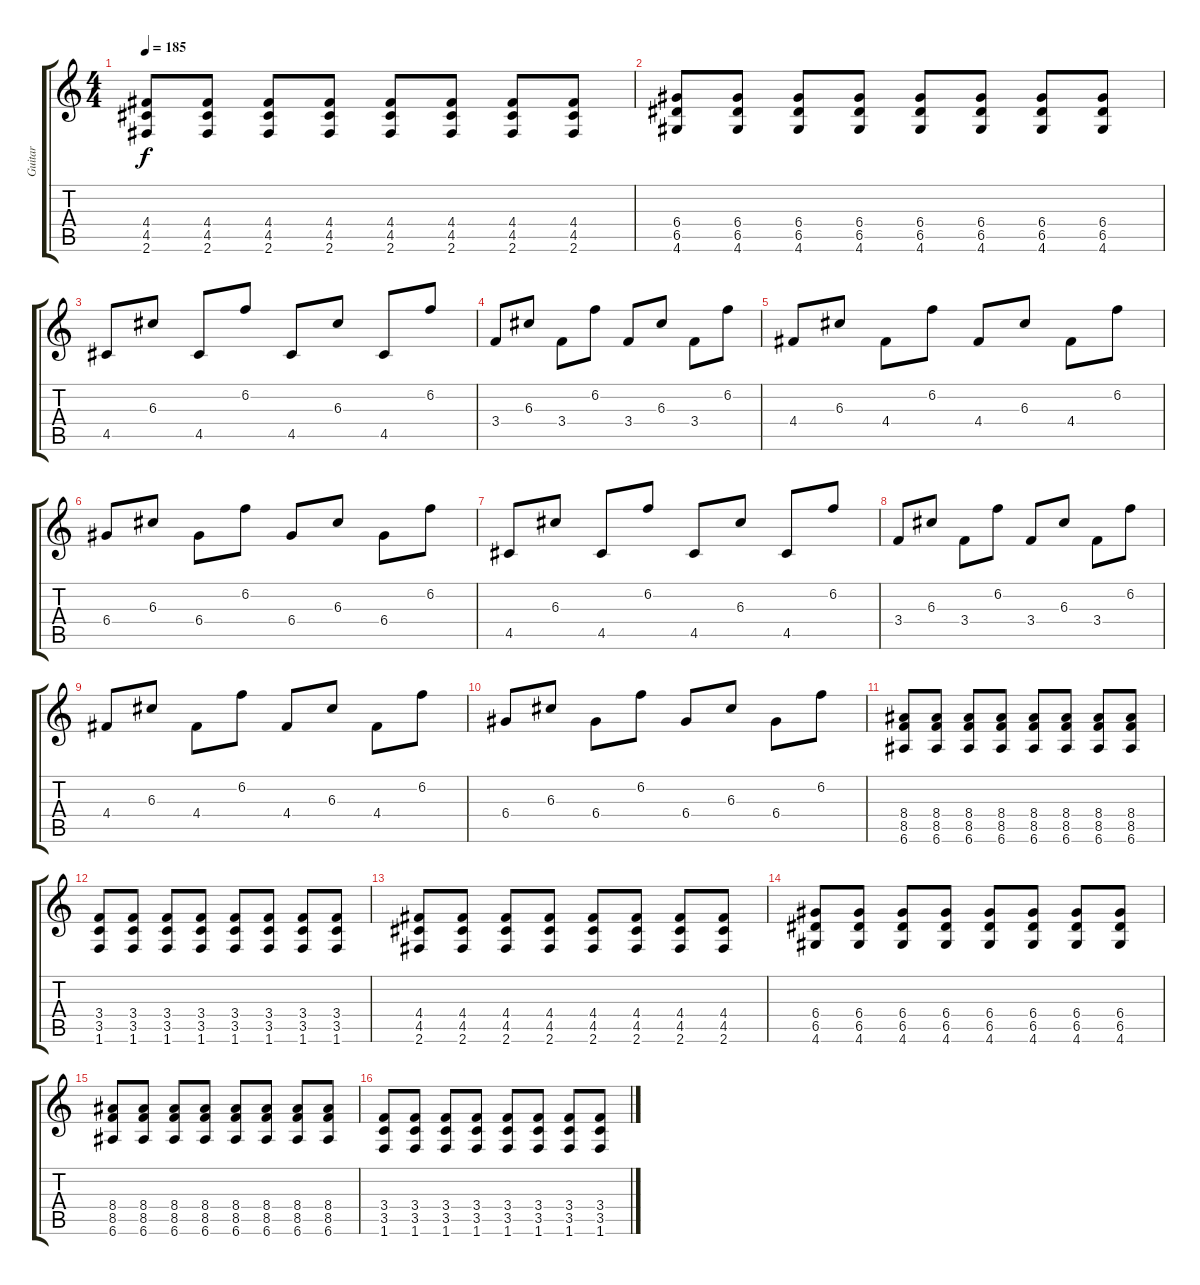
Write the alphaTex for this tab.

\track ("Guitar " "Guitar ") {instrument distortionguitar}
\staff {score tabs}
\tuning (E4 B3 G3 D3 A2 E2) {hide}
\ts (4 4)
\tempo 185
\clef g2
\ks c
(4.4 4.5 2.6).8{dy f} (4.4 4.5 2.6).8 (4.4 4.5 2.6).8 (4.4 4.5 2.6).8 (4.4 4.5 2.6).8 (4.4 4.5 2.6).8 (4.4 4.5 2.6).8 (4.4 4.5 2.6).8 |
(6.4 6.5 4.6).8 (6.4 6.5 4.6).8 (6.4 6.5 4.6).8 (6.4 6.5 4.6).8 (6.4 6.5 4.6).8 (6.4 6.5 4.6).8 (6.4 6.5 4.6).8 (6.4 6.5 4.6).8 |
4.5.8 6.3.8 4.5.8 6.2.8 4.5.8 6.3.8 4.5.8 6.2.8 |
3.4.8 6.3.8 3.4.8 6.2.8 3.4.8 6.3.8 3.4.8 6.2.8 |
4.4.8 6.3.8 4.4.8 6.2.8 4.4.8 6.3.8 4.4.8 6.2.8 |
6.4.8 6.3.8 6.4.8 6.2.8 6.4.8 6.3.8 6.4.8 6.2.8 |
4.5.8 6.3.8 4.5.8 6.2.8 4.5.8 6.3.8 4.5.8 6.2.8 |
3.4.8 6.3.8 3.4.8 6.2.8 3.4.8 6.3.8 3.4.8 6.2.8 |
4.4.8 6.3.8 4.4.8 6.2.8 4.4.8 6.3.8 4.4.8 6.2.8 |
6.4.8 6.3.8 6.4.8 6.2.8 6.4.8 6.3.8 6.4.8 6.2.8 |
(8.4 8.5 6.6).8 (8.4 8.5 6.6).8 (8.4 8.5 6.6).8 (8.4 8.5 6.6).8 (8.4 8.5 6.6).8 (8.4 8.5 6.6).8 (8.4 8.5 6.6).8 (8.4 8.5 6.6).8 |
(3.4 3.5 1.6).8 (3.4 3.5 1.6).8 (3.4 3.5 1.6).8 (3.4 3.5 1.6).8 (3.4 3.5 1.6).8 (3.4 3.5 1.6).8 (3.4 3.5 1.6).8 (3.4 3.5 1.6).8 |
(4.4 4.5 2.6).8 (4.4 4.5 2.6).8 (4.4 4.5 2.6).8 (4.4 4.5 2.6).8 (4.4 4.5 2.6).8 (4.4 4.5 2.6).8 (4.4 4.5 2.6).8 (4.4 4.5 2.6).8 |
(6.4 6.5 4.6).8 (6.4 6.5 4.6).8 (6.4 6.5 4.6).8 (6.4 6.5 4.6).8 (6.4 6.5 4.6).8 (6.4 6.5 4.6).8 (6.4 6.5 4.6).8 (6.4 6.5 4.6).8 |
(8.4 8.5 6.6).8 (8.4 8.5 6.6).8 (8.4 8.5 6.6).8 (8.4 8.5 6.6).8 (8.4 8.5 6.6).8 (8.4 8.5 6.6).8 (8.4 8.5 6.6).8 (8.4 8.5 6.6).8 |
(3.4 3.5 1.6).8 (3.4 3.5 1.6).8 (3.4 3.5 1.6).8 (3.4 3.5 1.6).8 (3.4 3.5 1.6).8 (3.4 3.5 1.6).8 (3.4 3.5 1.6).8 (3.4 3.5 1.6).8
